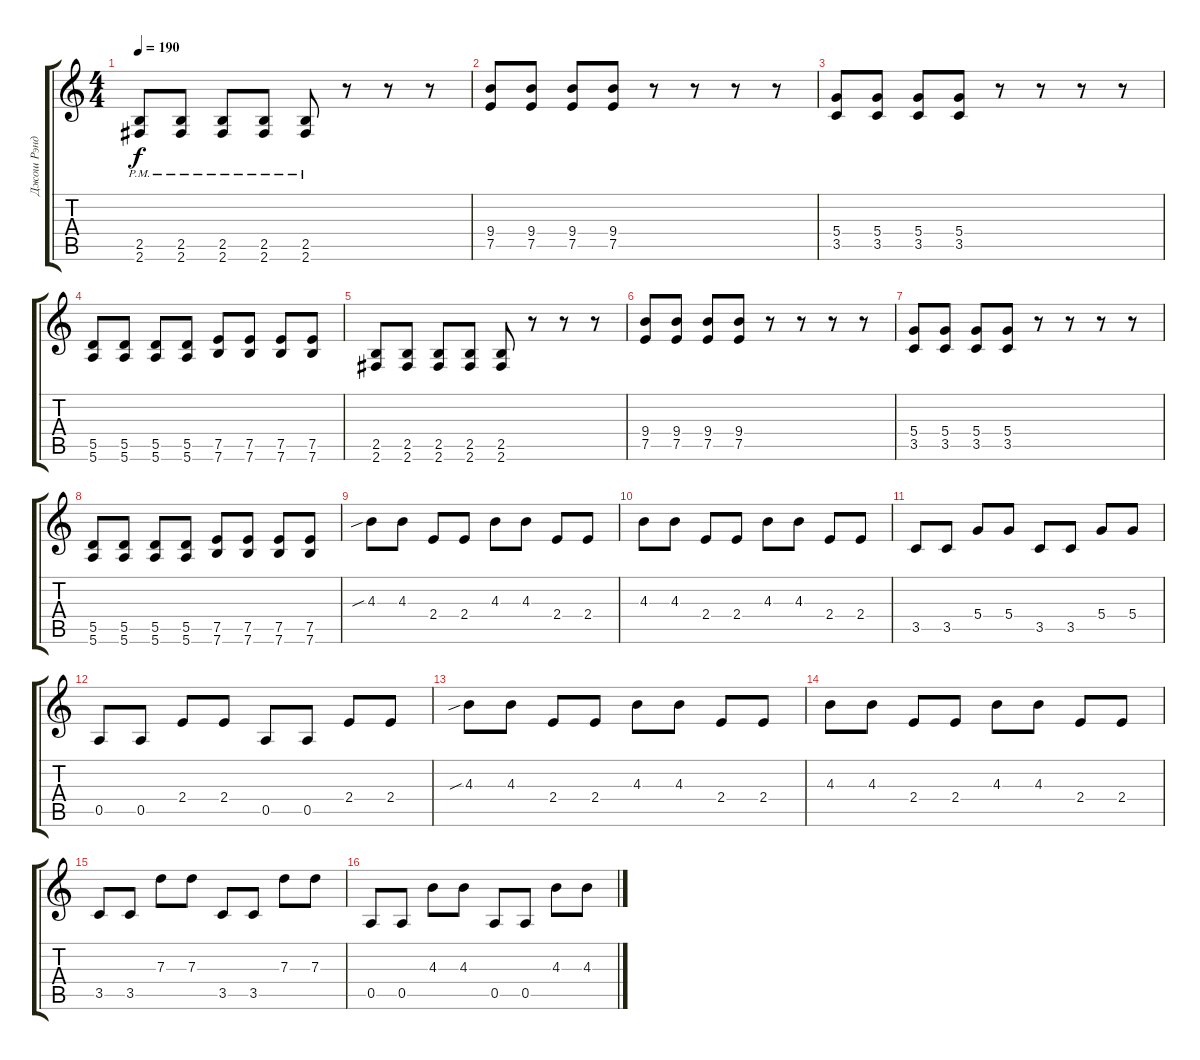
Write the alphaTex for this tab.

\track ("Джош Рэнд" "Джош Рэнд") {instrument distortionguitar}
\staff {score tabs}
\tuning (E4 B3 G3 D3 A2 E2) {hide}
\ts (4 4)
\tempo 190
\clef g2
\ks c
(2.5{pm} 2.6).8{dy f} (2.5{pm} 2.6).8 (2.5{pm} 2.6).8 (2.5{pm} 2.6).8 (2.5{pm} 2.6).8 r.8 r.8 r.8 |
(9.4 7.5).8 (9.4 7.5).8 (9.4 7.5).8 (9.4 7.5).8 r.8 r.8 r.8 r.8 |
(5.4 3.5).8 (5.4 3.5).8 (5.4 3.5).8 (5.4 3.5).8 r.8 r.8 r.8 r.8 |
(5.5 5.6).8 (5.5 5.6).8 (5.5 5.6).8 (5.5 5.6).8 (7.5 7.6).8 (7.5 7.6).8 (7.5 7.6).8 (7.5 7.6).8 |
(2.5 2.6).8 (2.5 2.6).8 (2.5 2.6).8 (2.5 2.6).8 (2.5 2.6).8 r.8 r.8 r.8 |
(9.4 7.5).8 (9.4 7.5).8 (9.4 7.5).8 (9.4 7.5).8 r.8 r.8 r.8 r.8 |
(5.4 3.5).8 (5.4 3.5).8 (5.4 3.5).8 (5.4 3.5).8 r.8 r.8 r.8 r.8 |
(5.5 5.6).8 (5.5 5.6).8 (5.5 5.6).8 (5.5 5.6).8 (7.5 7.6).8 (7.5 7.6).8 (7.5 7.6).8 (7.5 7.6).8 |
4.3{sib}.8 4.3.8 2.4.8 2.4.8 4.3.8 4.3.8 2.4.8 2.4.8 |
4.3.8 4.3.8 2.4.8 2.4.8 4.3.8 4.3.8 2.4.8 2.4.8 |
3.5.8 3.5.8 5.4.8 5.4.8 3.5.8 3.5.8 5.4.8 5.4.8 |
0.5.8 0.5.8 2.4.8 2.4.8 0.5.8 0.5.8 2.4.8 2.4.8 |
4.3{sib}.8 4.3.8 2.4.8 2.4.8 4.3.8 4.3.8 2.4.8 2.4.8 |
4.3.8 4.3.8 2.4.8 2.4.8 4.3.8 4.3.8 2.4.8 2.4.8 |
3.5.8 3.5.8 7.3.8 7.3.8 3.5.8 3.5.8 7.3.8 7.3.8 |
0.5.8 0.5.8 4.3.8 4.3.8 0.5.8 0.5.8 4.3.8 4.3.8
